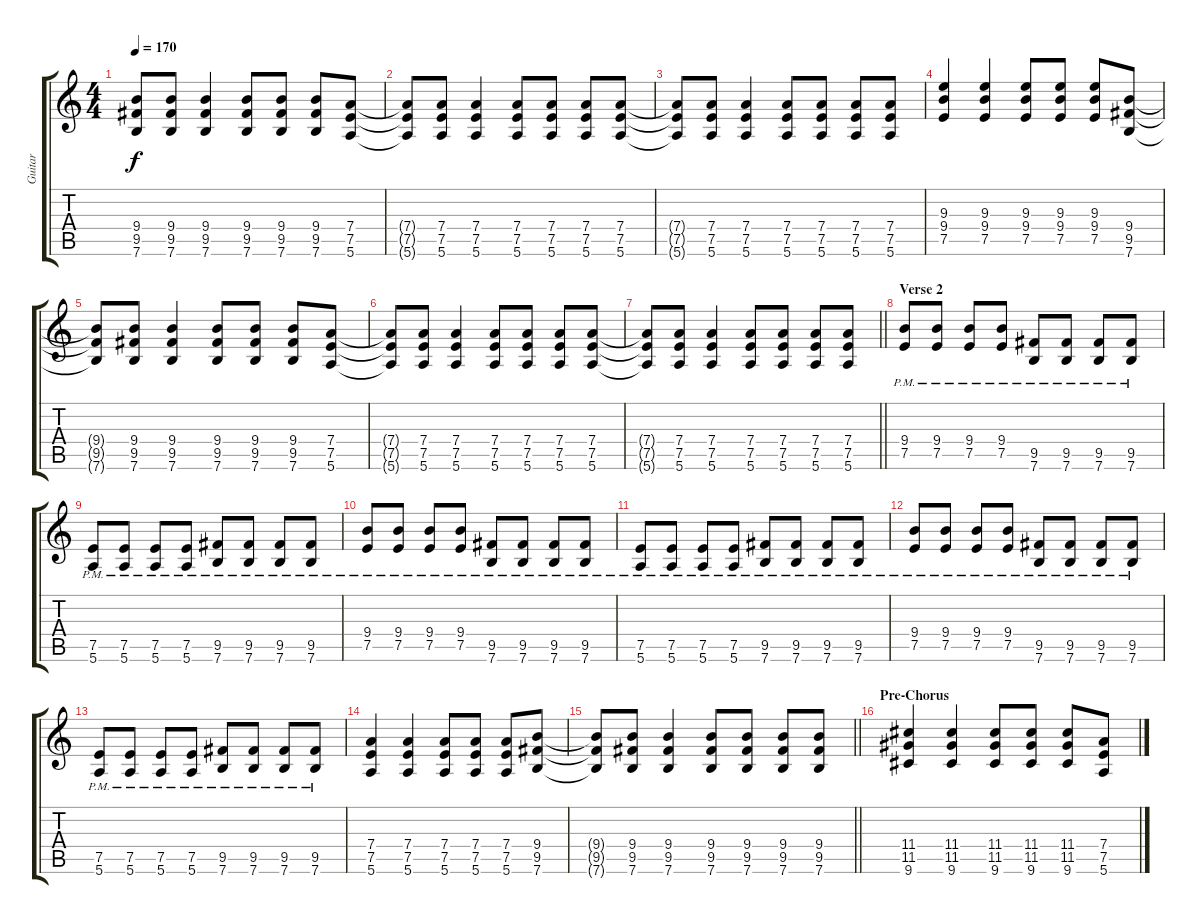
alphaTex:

\track ("Guitar" "Guitar") {instrument distortionguitar}
\staff {score tabs}
\tuning (E4 B3 G3 D3 A2 E2) {hide}
\ts (4 4)
\tempo 170
\clef g2
\ks c
(9.4{t} 9.5{t} 7.6{t}).8{dy f} (9.4 9.5 7.6).8 (9.4 9.5 7.6).4 (9.4 9.5 7.6).8 (9.4 9.5 7.6).8 (9.4 9.5 7.6).8 (7.4 7.5 5.6).8 |
(7.4{t} 7.5{t} 5.6{t}).8 (7.4 7.5 5.6).8 (7.4 7.5 5.6).4 (7.4 7.5 5.6).8 (7.4 7.5 5.6).8 (7.4 7.5 5.6).8 (7.4 7.5 5.6).8 |
(7.4{t} 7.5{t} 5.6{t}).8 (7.4 7.5 5.6).8 (7.4 7.5 5.6).4 (7.4 7.5 5.6).8 (7.4 7.5 5.6).8 (7.4 7.5 5.6).8 (7.4 7.5 5.6).8 |
(9.3 9.4 7.5).4 (9.3 9.4 7.5).4 (9.3 9.4 7.5).8 (9.3 9.4 7.5).8 (9.3 9.4 7.5).8 (9.4 9.5 7.6).8 |
(9.4{t} 9.5{t} 7.6{t}).8 (9.4 9.5 7.6).8 (9.4 9.5 7.6).4 (9.4 9.5 7.6).8 (9.4 9.5 7.6).8 (9.4 9.5 7.6).8 (7.4 7.5 5.6).8 |
(7.4{t} 7.5{t} 5.6{t}).8 (7.4 7.5 5.6).8 (7.4 7.5 5.6).4 (7.4 7.5 5.6).8 (7.4 7.5 5.6).8 (7.4 7.5 5.6).8 (7.4 7.5 5.6).8 |
\barLineRight lightlight
(7.4{t} 7.5{t} 5.6{t}).8 (7.4 7.5 5.6).8 (7.4 7.5 5.6).4 (7.4 7.5 5.6).8 (7.4 7.5 5.6).8 (7.4 7.5 5.6).8 (7.4 7.5 5.6).8 |
\section ("" "Verse 2")
(9.4{pm} 7.5{pm}).8 (9.4{pm} 7.5{pm}).8 (9.4{pm} 7.5{pm}).8 (9.4{pm} 7.5{pm}).8 (9.5{pm} 7.6{pm}).8 (9.5{pm} 7.6{pm}).8 (9.5{pm} 7.6{pm}).8 (9.5{pm} 7.6{pm}).8 |
(7.5{pm} 5.6{pm}).8 (7.5{pm} 5.6{pm}).8 (7.5{pm} 5.6{pm}).8 (7.5{pm} 5.6{pm}).8 (9.5{pm} 7.6{pm}).8 (9.5{pm} 7.6{pm}).8 (9.5{pm} 7.6{pm}).8 (9.5{pm} 7.6{pm}).8 |
(9.4{pm} 7.5{pm}).8 (9.4{pm} 7.5{pm}).8 (9.4{pm} 7.5{pm}).8 (9.4{pm} 7.5{pm}).8 (9.5{pm} 7.6{pm}).8 (9.5{pm} 7.6{pm}).8 (9.5{pm} 7.6{pm}).8 (9.5{pm} 7.6{pm}).8 |
(7.5{pm} 5.6{pm}).8 (7.5{pm} 5.6{pm}).8 (7.5{pm} 5.6{pm}).8 (7.5{pm} 5.6{pm}).8 (9.5{pm} 7.6{pm}).8 (9.5{pm} 7.6{pm}).8 (9.5{pm} 7.6{pm}).8 (9.5{pm} 7.6{pm}).8 |
(9.4{pm} 7.5{pm}).8 (9.4{pm} 7.5{pm}).8 (9.4{pm} 7.5{pm}).8 (9.4{pm} 7.5{pm}).8 (9.5{pm} 7.6{pm}).8 (9.5{pm} 7.6{pm}).8 (9.5{pm} 7.6{pm}).8 (9.5{pm} 7.6{pm}).8 |
(7.5{pm} 5.6{pm}).8 (7.5{pm} 5.6{pm}).8 (7.5{pm} 5.6{pm}).8 (7.5{pm} 5.6{pm}).8 (9.5{pm} 7.6{pm}).8 (9.5{pm} 7.6{pm}).8 (9.5{pm} 7.6{pm}).8 (9.5{pm} 7.6{pm}).8 |
(7.4 7.5 5.6).4 (7.4 7.5 5.6).4 (7.4 7.5 5.6).8 (7.4 7.5 5.6).8 (7.4 7.5 5.6).8 (9.4 9.5 7.6).8 |
\barLineRight lightlight
(9.4{t} 9.5{t} 7.6{t}).8 (9.4 9.5 7.6).8 (9.4 9.5 7.6).4 (9.4 9.5 7.6).8 (9.4 9.5 7.6).8 (9.4 9.5 7.6).8 (9.4 9.5 7.6).8 |
\section ("" "Pre-Chorus")
(11.4 11.5 9.6).4 (11.4 11.5 9.6).4 (11.4 11.5 9.6).8 (11.4 11.5 9.6).8 (11.4 11.5 9.6).8 (7.4 7.5 5.6).8
